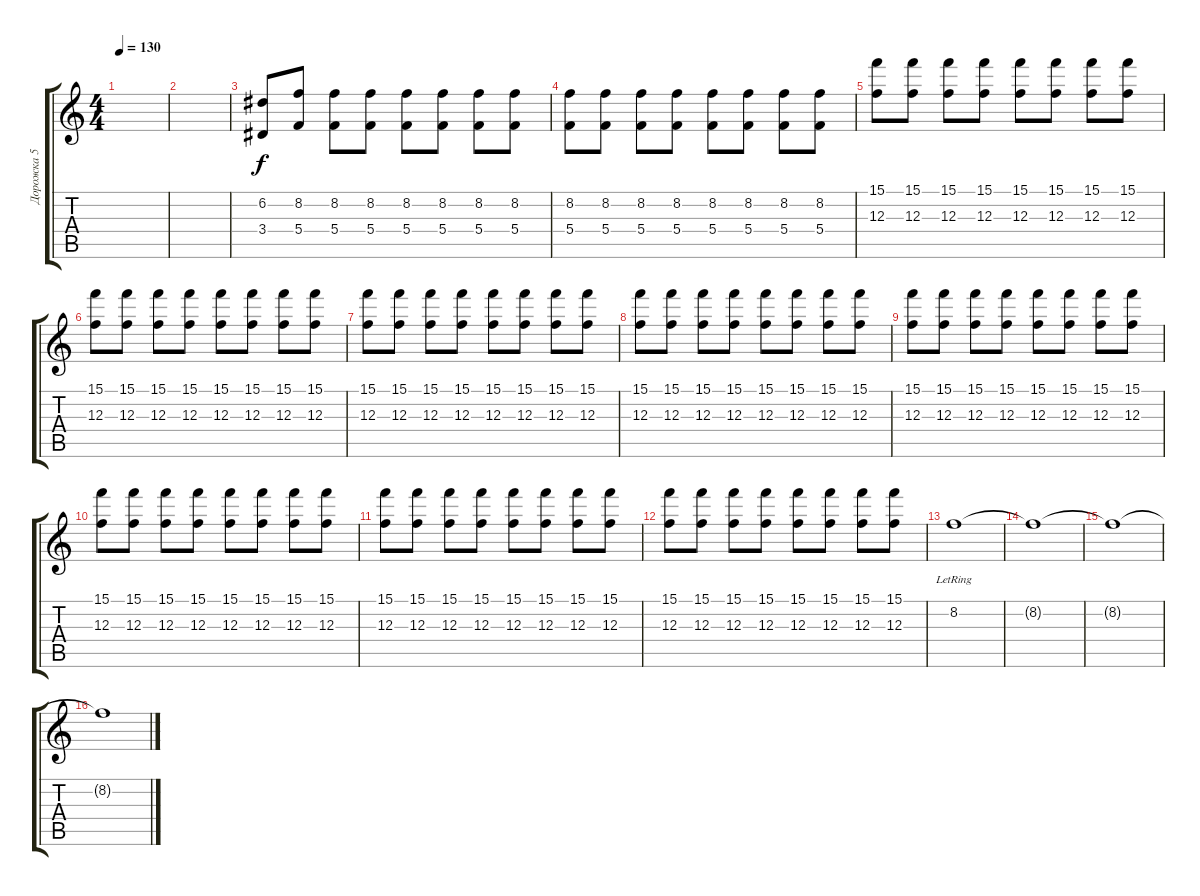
\track ("Дорожка 5" "Дорожка 5") {instrument overdrivenguitar}
\staff {score tabs}
\tuning (D4 A3 F3 C3 G2 C2) {hide}
\ts (4 4)
\tempo 130
\clef g2
\ks c
|
|
(6.2 3.4).8 (8.2 5.4).8 (8.2 5.4).8 (8.2 5.4).8 (8.2 5.4).8 (8.2 5.4).8 (8.2 5.4).8 (8.2 5.4).8 |
(8.2 5.4).8 (8.2 5.4).8 (8.2 5.4).8 (8.2 5.4).8 (8.2 5.4).8 (8.2 5.4).8 (8.2 5.4).8 (8.2 5.4).8 |
(15.1 12.3).8{volume 3} (15.1 12.3).8 (15.1 12.3).8 (15.1 12.3).8 (15.1 12.3).8 (15.1 12.3).8 (15.1 12.3).8 (15.1 12.3).8 |
(15.1 12.3).8 (15.1 12.3).8 (15.1 12.3).8 (15.1 12.3).8 (15.1 12.3).8 (15.1 12.3).8 (15.1 12.3).8 (15.1 12.3).8 |
(15.1 12.3).8 (15.1 12.3).8 (15.1 12.3).8 (15.1 12.3).8 (15.1 12.3).8 (15.1 12.3).8 (15.1 12.3).8 (15.1 12.3).8 |
(15.1 12.3).8 (15.1 12.3).8 (15.1 12.3).8 (15.1 12.3).8 (15.1 12.3).8 (15.1 12.3).8 (15.1 12.3).8 (15.1 12.3).8 |
(15.1 12.3).8 (15.1 12.3).8 (15.1 12.3).8 (15.1 12.3).8 (15.1 12.3).8 (15.1 12.3).8 (15.1 12.3).8 (15.1 12.3).8 |
(15.1 12.3).8 (15.1 12.3).8 (15.1 12.3).8 (15.1 12.3).8 (15.1 12.3).8 (15.1 12.3).8 (15.1 12.3).8 (15.1 12.3).8 |
(15.1 12.3).8 (15.1 12.3).8 (15.1 12.3).8 (15.1 12.3).8 (15.1 12.3).8 (15.1 12.3).8 (15.1 12.3).8 (15.1 12.3).8 |
(15.1 12.3).8 (15.1 12.3).8 (15.1 12.3).8 (15.1 12.3).8 (15.1 12.3).8 (15.1 12.3).8 (15.1 12.3).8 (15.1 12.3).8 |
8.2{lr}.1 |
8.2{t}.1 |
8.2{t}.1 |
8.2{t}.1
